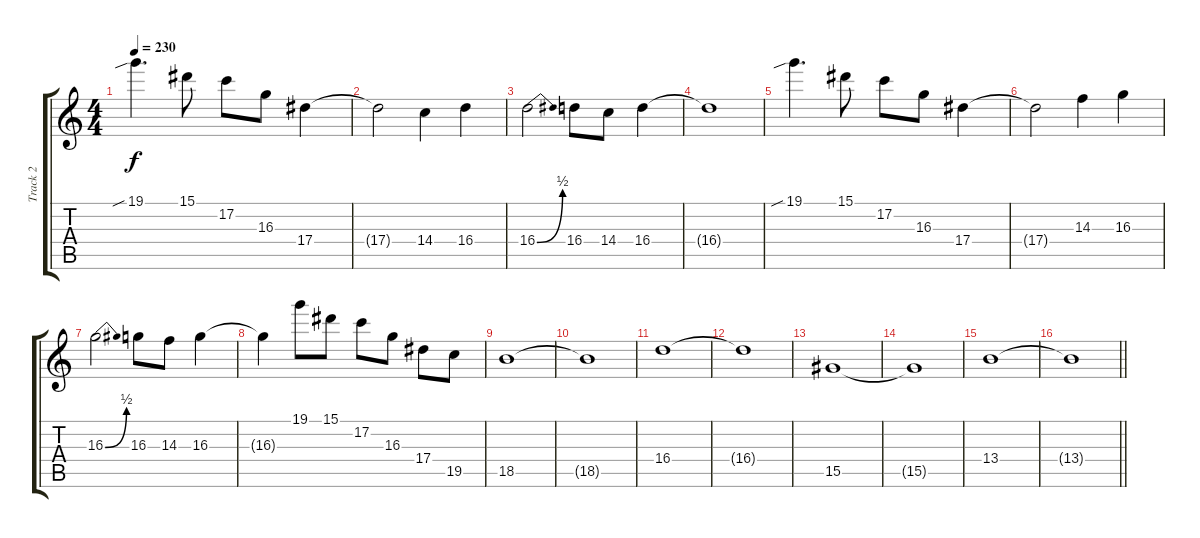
\track ("Track 2" "Track 2") {instrument distortionguitar}
\staff {score tabs}
\tuning (C4 G3 Eb3 Bb2 F2 C2) {hide}
\ts (4 4)
\tempo 230
\clef g2
\ks c
19.1{sib}.4{d dy f} 15.1.8 17.2.8 16.3.8 17.4.4 |
17.4{t}.2 14.4.4 16.4.4 |
16.4{be (bend 0 0 60 2)}.2 16.4.8 14.4.8 16.4.4 |
16.4{t}.1 |
19.1{sib}.4{d} 15.1.8 17.2.8 16.3.8 17.4.4 |
17.4{t}.2 14.3.4 16.3.4 |
16.3{be (bend 0 0 60 2)}.2 16.3.8 14.3.8 16.3.4 |
16.3{t}.4 19.1.8 15.1.8 17.2.8 16.3.8 17.4.8 19.5.8 |
18.5.1 |
18.5{t}.1 |
16.4.1 |
16.4{t}.1 |
15.5.1 |
15.5{t}.1 |
13.4.1 |
\barLineRight lightlight
13.4{t}.1
